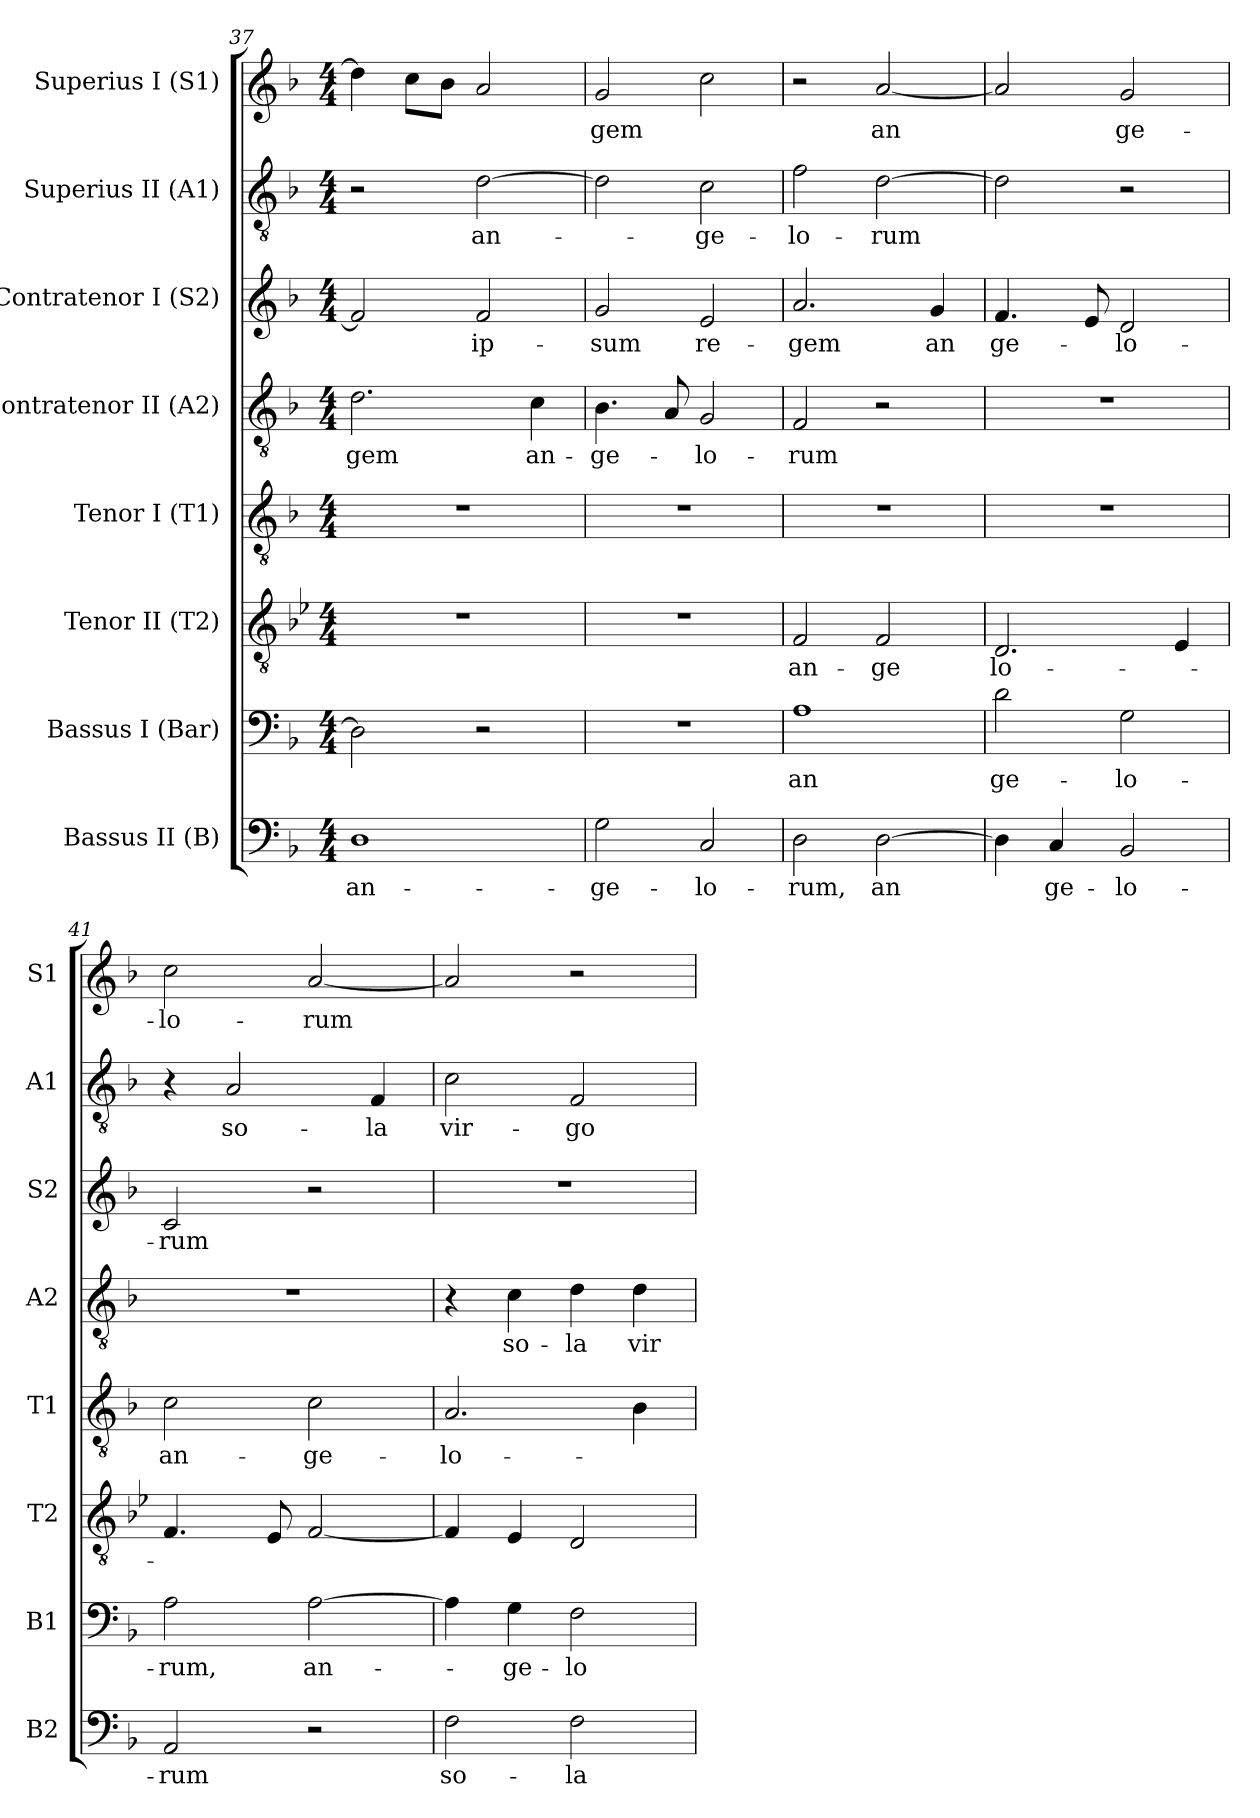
**kern	**text	**kern	**text	**kern	**text	**kern	**text	**kern	**text	**kern	**text	**kern	**text	**kern	**text
*part8	*part8	*part7	*part7	*part6	*part6	*part5	*part5	*part4	*part4	*part3	*part3	*part2	*part2	*part1	*part1
*staff8	*staff8	*staff7	*staff7	*staff6	*staff6	*staff5	*staff5	*staff4	*staff4	*staff3	*staff3	*staff2	*staff2	*staff1	*staff1
*I"Bassus II (B)	*	*I"Bassus I (Bar)	*	*I"Tenor II (T2)	*	*I"Tenor I (T1)	*	*I"Contratenor II (A2)	*	*I"Contratenor I (S2)	*	*I"Superius II (A1)	*	*I"Superius I (S1)	*
*I'B2	*	*I'B1	*	*I'T2	*	*I'T1	*	*I'A2	*	*I'S2	*	*I'A1	*	*I'S1	*
*clefF4	*	*clefF4	*	*clefGv2	*	*clefGv2	*	*clefGv2	*	*clefG2	*	*clefGv2	*	*clefG2	*
*k[b-]	*	*k[b-]	*	*k[b-e-]	*	*k[b-]	*	*k[b-]	*	*k[b-]	*	*k[b-]	*	*k[b-]	*
*F:	*	*F:	*	*B-:	*	*F:	*	*F:	*	*F:	*	*F:	*	*F:	*
*M4/4	*	*M4/4	*	*M4/4	*	*M4/4	*	*M4/4	*	*M4/4	*	*M4/4	*	*M4/4	*
=37	=37	=37	=37	=37	=37	=37	=37	=37	=37	=37	=37	=37	=37	=37	=37
!	!LO:LY:b	!	!	!	!	!	!	!	!LO:LY:b	!	!	!	!	!	!
1D	an-	2D\]	.	1r	.	1r	.	2.d\	-gem	2f/]	.	2r	.	4dd\]	.
!	!	!	!	!	!	!	!	!	!	!	!	!	!	!	!LO:LY:b
.	.	.	.	.	.	.	.	.	.	.	.	.	.	8cc\L	-­
.	.	.	.	.	.	.	.	.	.	.	.	.	.	8b-\J	.
!	!	!	!	!	!	!	!	!	!	!	!LO:LY:b	!	!LO:LY:b	!	!LO:LY:b
.	.	2r	.	.	.	.	.	.	.	2f/	ip-	[2d\	an-	2a/	­
!	!	!	!	!	!	!	!	!	!LO:LY:b	!	!	!	!	!	!
.	.	.	.	.	.	.	.	4c\	an-	.	.	.	.	.	.
=38	=38	=38	=38	=38	=38	=38	=38	=38	=38	=38	=38	=38	=38	=38	=38
!	!LO:LY:b	!	!	!	!	!	!	!	!LO:LY:b	!	!LO:LY:b	!	!	!	!LO:LY:b
2G\	-ge-	1r	.	1r	.	1r	.	4.B-\	-ge-	2g/	-sum	2d\]	.	2g/	gem
.	.	.	.	.	.	.	.	8A/	.	.	.	.	.	.	.
!	!LO:LY:b	!	!	!	!	!	!	!	!LO:LY:b	!	!LO:LY:b	!	!LO:LY:b	!	!
2C/	-lo-	.	.	.	.	.	.	2G/	-lo-	2e/	re-	2c\	-ge-	2cc\	.
=39	=39	=39	=39	=39	=39	=39	=39	=39	=39	=39	=39	=39	=39	=39	=39
!	!LO:LY:b	!	!LO:LY:b	!	!LO:LY:b	!	!	!	!LO:LY:b	!	!LO:LY:b	!	!LO:LY:b	!	!
2D\	-rum,	1A	an­	2F/	an-	1r	.	2F/	-rum	2.a/	-gem	2f\	-lo-	2r	.
!	!LO:LY:b	!	!	!	!LO:LY:b	!	!	!	!	!	!	!	!LO:LY:b	!	!LO:LY:b
[2D\	an­	.	.	2F/	-ge­	.	.	2r	.	.	.	[2d\	-rum	[2a/	an­
!	!	!	!	!	!	!	!	!	!	!	!LO:LY:b	!	!	!	!
.	.	.	.	.	.	.	.	.	.	4g/	an­	.	.	.	.
!!LO:LB:g=z
=40	=40	=40	=40	=40	=40	=40	=40	=40	=40	=40	=40	=40	=40	=40	=40
!	!	!	!LO:LY:b	!	!LO:LY:b	!	!	!	!	!	!LO:LY:b	!	!	!	!
4D\]	.	2d\	ge-	2.D/	lo-	1r	.	1r	.	4.f/	ge-	2d\]	.	2a/]	.
!	!LO:LY:b	!	!	!	!	!	!	!	!	!	!	!	!	!	!
4C/	ge-	.	.	.	.	.	.	.	.	.	.	.	.	.	.
.	.	.	.	.	.	.	.	.	.	8e/	.	.	.	.	.
!	!LO:LY:b	!	!LO:LY:b	!	!	!	!	!	!	!	!LO:LY:b	!	!	!	!LO:LY:b
2BB-/	-lo-	2G\	-lo-	.	.	.	.	.	.	2d/	-lo-	2r	.	2g/	ge-
.	.	.	.	4E-/	.	.	.	.	.	.	.	.	.	.	.
=41	=41	=41	=41	=41	=41	=41	=41	=41	=41	=41	=41	=41	=41	=41	=41
!	!LO:LY:b	!	!LO:LY:b	!	!LO:LY:b	!	!LO:LY:b	!	!	!	!LO:LY:b	!	!	!	!LO:LY:b
2AA/	-rum	2A\	-rum,	4.F/	-­	2c\	an-	1r	.	2c/	-rum	4r	.	2cc\	-lo-
!	!	!	!	!	!	!	!	!	!	!	!	!	!LO:LY:b	!	!
.	.	.	.	.	.	.	.	.	.	.	.	2A/	so-	.	.
.	.	.	.	8E-/	.	.	.	.	.	.	.	.	.	.	.
!	!	!	!LO:LY:b	!	!LO:LY:b	!	!LO:LY:b	!	!	!	!	!	!	!	!LO:LY:b
2r	.	[2A\	an-	[2F/	­	2c\	-ge-	.	.	2r	.	.	.	[2a/	-rum
!	!	!	!	!	!	!	!	!	!	!	!	!	!LO:LY:b	!	!
.	.	.	.	.	.	.	.	.	.	.	.	4F/	-la	.	.
=42	=42	=42	=42	=42	=42	=42	=42	=42	=42	=42	=42	=42	=42	=42	=42
!	!LO:LY:b	!	!	!	!LO:LY:b	!	!LO:LY:b	!	!	!	!	!	!LO:LY:b	!	!
2F\	so-	4A\]	.	4F/]	­	2.A/	-lo-	4r	.	1r	.	2c\	vir-	2a/]	.
!	!	!	!LO:LY:b	!	!	!	!	!	!LO:LY:b	!	!	!	!	!	!
.	.	4G\	-ge-	4E-/	.	.	.	4c\	so-	.	.	.	.	.	.
!	!LO:LY:b	!	!LO:LY:b	!	!LO:LY:b	!	!	!	!LO:LY:b	!	!	!	!LO:LY:b	!	!
2F\	-la	2F\	-lo-	2D/	­	.	.	4d\	-la	.	.	2F/	-go	2r	.
!	!	!	!	!	!	!	!LO:LY:b	!	!LO:LY:b	!	!	!	!	!	!
.	.	.	.	.	.	4B-\	-­	4d\	vir-	.	.	.	.	.	.
=	=	=	=	=	=	=	=	=	=	=	=	=	=	=	=
*-	*-	*-	*-	*-	*-	*-	*-	*-	*-	*-	*-	*-	*-	*-	*-
